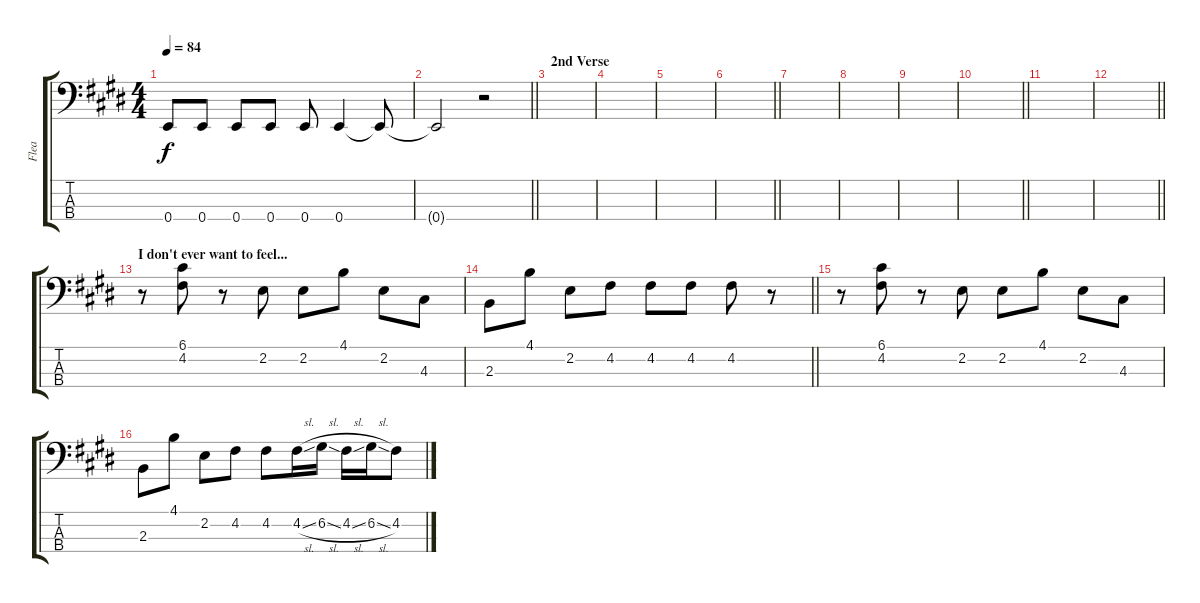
\track ("Flea" "Flea") {instrument electricbassfinger}
\staff {score tabs}
\tuning (G2 D2 A1 E1) {hide}
\ts (4 4)
\tempo 84
\clef f4
\ks e
0.4.8{dy f} 0.4.8 0.4.8 0.4.8 0.4.8 0.4.4 0.4{t}.8 |
\barLineRight lightlight
\ks c#minor
0.4{t}.2 r.2 |
\section ("" "2nd Verse")
|
\ks e
|
\ks c#minor
|
\barLineRight lightlight
|
|
\ks e
|
\ks c#minor
|
\barLineRight lightlight
\ks e
|
\section ("" "")
\ks c#minor
|
\barLineRight lightlight
\ks e
|
\section ("" "I don't ever want to feel...")
\ks c#minor
r.8 (6.1 4.2).8 r.8 2.2.8 2.2.8 4.1.8 2.2.8 4.3.8 |
\barLineRight lightlight
2.3.8 4.1.8 2.2.8 4.2.8 4.2.8 4.2.8 4.2.8 r.8 |
r.8 (6.1 4.2).8 r.8 2.2.8 2.2.8 4.1.8 2.2.8 4.3.8 |
\ks e
2.3.8 4.1.8 2.2.8 4.2.8 4.2.8 4.2{sl}.16 6.2{sl}.16 4.2{sl}.16 6.2{sl}.16 4.2.8
